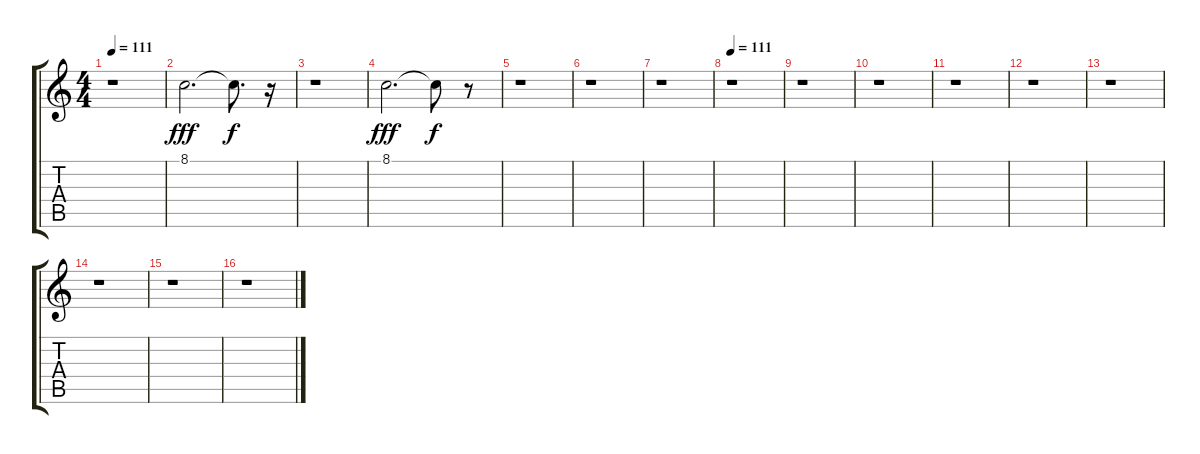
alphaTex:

\track "" {instrument synthstrings1}
\staff {score tabs}
\tuning (E4 B3 G3 D3 A2 E2) {hide}
\ts (4 4)
\tempo 111
\clef g2
\ks c
r.1{dy f} |
8.1.2{d dy fff} 8.1{t}.8{d dy f} r.16 |
r.1 |
8.1.2{d dy fff} 8.1{t}.8{dy f} r.8 |
r.1 |
r.1 |
r.1 |
\tempo 111
r.1 |
r.1 |
r.1 |
r.1 |
r.1 |
r.1 |
r.1 |
r.1 |
r.1
